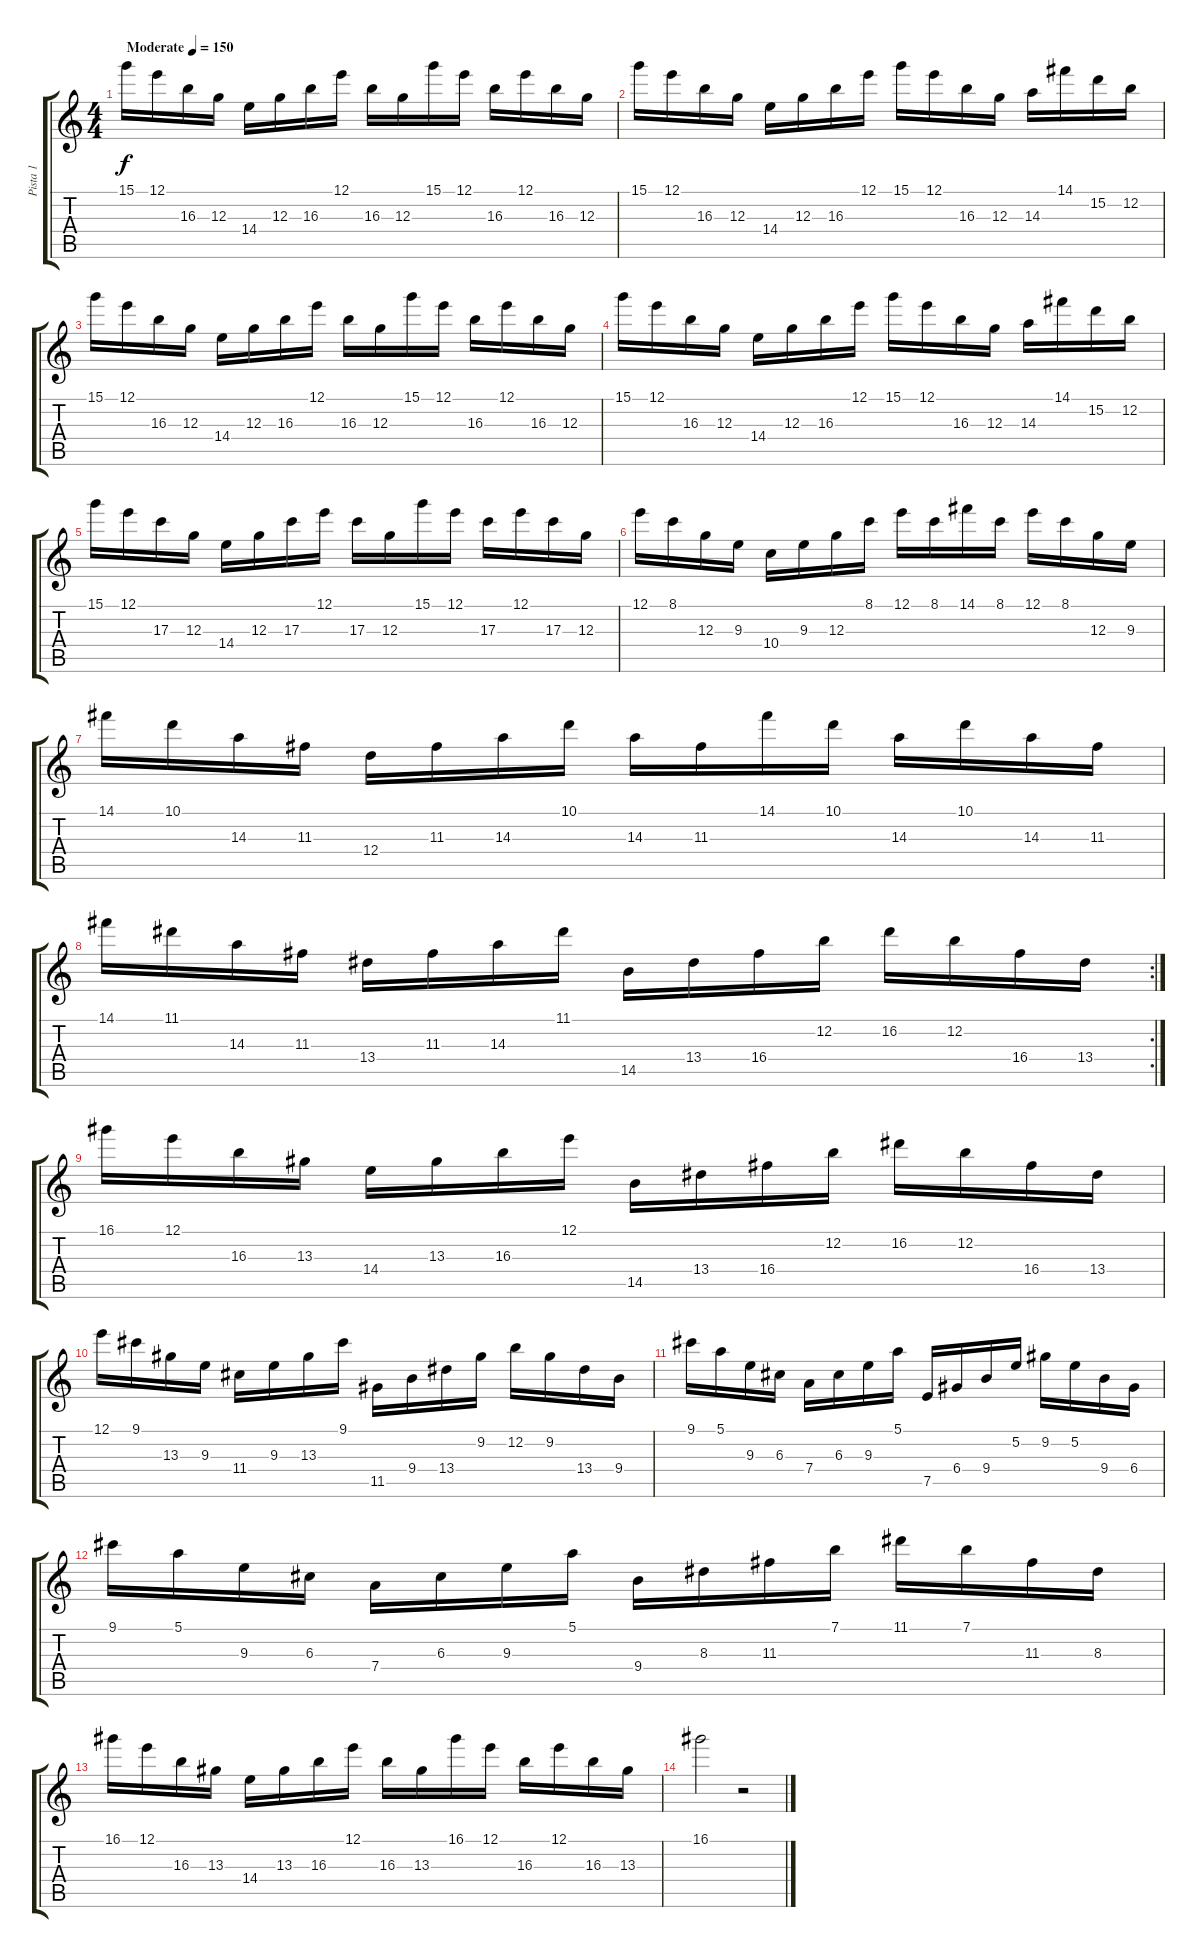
\track ("Pista 1" "Pista 1") {instrument acousticguitarsteel}
\staff {score tabs}
\tuning (E4 B3 G3 D3 A2 E2) {hide}
\ts (4 4)
\tempo (150 "Moderate")
\clef g2
\ks c
15.1.16{dy f instrument acousticguitarsteel} 12.1.16 16.3.16 12.3.16 14.4.16 12.3.16 16.3.16 12.1.16 16.3.16 12.3.16 15.1.16 12.1.16 16.3.16 12.1.16 16.3.16 12.3.16 |
15.1.16 12.1.16 16.3.16 12.3.16 14.4.16 12.3.16 16.3.16 12.1.16 15.1.16 12.1.16 16.3.16 12.3.16 14.3.16 14.1.16 15.2.16 12.2.16 |
15.1.16 12.1.16 16.3.16 12.3.16 14.4.16 12.3.16 16.3.16 12.1.16 16.3.16 12.3.16 15.1.16 12.1.16 16.3.16 12.1.16 16.3.16 12.3.16 |
15.1.16 12.1.16 16.3.16 12.3.16 14.4.16 12.3.16 16.3.16 12.1.16 15.1.16 12.1.16 16.3.16 12.3.16 14.3.16 14.1.16 15.2.16 12.2.16 |
15.1.16 12.1.16 17.3.16 12.3.16 14.4.16 12.3.16 17.3.16 12.1.16 17.3.16 12.3.16 15.1.16 12.1.16 17.3.16 12.1.16 17.3.16 12.3.16 |
12.1.16 8.1.16 12.3.16 9.3.16 10.4.16 9.3.16 12.3.16 8.1.16 12.1.16 8.1.16 14.1.16 8.1.16 12.1.16 8.1.16 12.3.16 9.3.16 |
14.1.16 10.1.16 14.3.16 11.3.16 12.4.16 11.3.16 14.3.16 10.1.16 14.3.16 11.3.16 14.1.16 10.1.16 14.3.16 10.1.16 14.3.16 11.3.16 |
\rc 2
14.1.16 11.1.16 14.3.16 11.3.16 13.4.16 11.3.16 14.3.16 11.1.16 14.5.16 13.4.16 16.4.16 12.2.16 16.2.16 12.2.16 16.4.16 13.4.16 |
16.1.16 12.1.16 16.3.16 13.3.16 14.4.16 13.3.16 16.3.16 12.1.16 14.5.16 13.4.16 16.4.16 12.2.16 16.2.16 12.2.16 16.4.16 13.4.16 |
12.1.16 9.1.16 13.3.16 9.3.16 11.4.16 9.3.16 13.3.16 9.1.16 11.5.16 9.4.16 13.4.16 9.2.16 12.2.16 9.2.16 13.4.16 9.4.16 |
9.1.16 5.1.16 9.3.16 6.3.16 7.4.16 6.3.16 9.3.16 5.1.16 7.5.16 6.4.16 9.4.16 5.2.16 9.2.16 5.2.16 9.4.16 6.4.16 |
9.1.16 5.1.16 9.3.16 6.3.16 7.4.16 6.3.16 9.3.16 5.1.16 9.4.16 8.3.16 11.3.16 7.1.16 11.1.16 7.1.16 11.3.16 8.3.16 |
16.1.16 12.1.16 16.3.16 13.3.16 14.4.16 13.3.16 16.3.16 12.1.16 16.3.16 13.3.16 16.1.16 12.1.16 16.3.16 12.1.16 16.3.16 13.3.16 |
16.1.2 r.2
